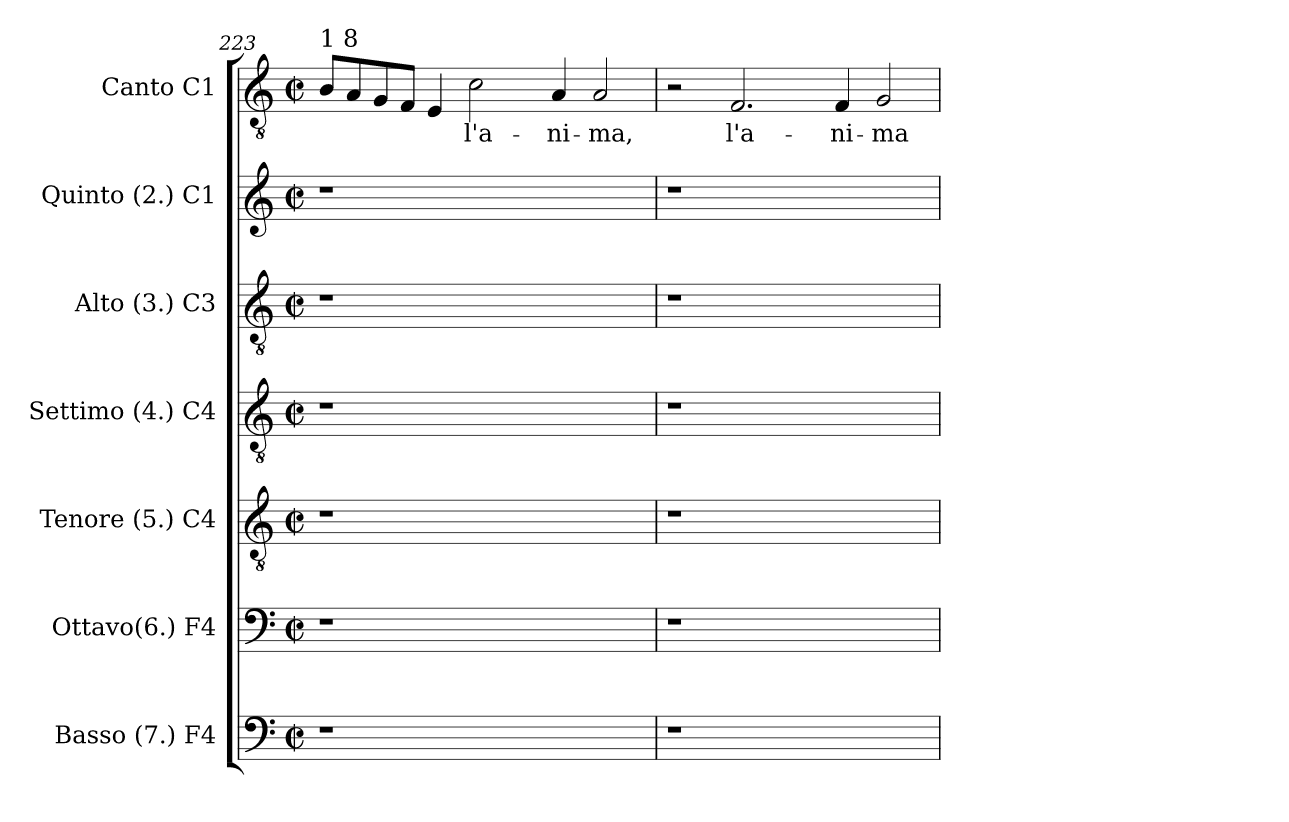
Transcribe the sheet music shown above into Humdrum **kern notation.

**kern	**kern	**kern	**kern	**kern	**kern	**kern	**text
*part7	*part6	*part5	*part4	*part3	*part2	*part1	*part1
*staff7	*staff6	*staff5	*staff4	*staff3	*staff2	*staff1	*staff1
*I"Basso (7.)  F4	*I"Ottavo(6.)  F4	*I"Tenore (5.)  C4	*I"Settimo (4.)  C4	*I"Alto (3.)  C3	*I"Quinto (2.)  C1	*I"Canto  C1	*
*	*	*I'T	*	*I'A	*	*I'C	*
!!LO:LB:g=z
*clefF4	*clefF4	*clefGv2	*clefGv2	*clefGv2	*clefG2	*clefGv2	*
*k[]	*k[]	*k[]	*k[]	*k[]	*k[]	*k[]	*
*C:	*C:	*C:	*C:	*C:	*C:	*C:	*
*M2/2	*M2/2	*M2/2	*M2/2	*M2/2	*M2/2	*M2/2	*
*met(c|)	*met(c|)	*met(c|)	*met(c|)	*met(c|)	*met(c|)	*met(c|)	*
=223	=223	=223	=223	=223	=223	=223	=223
!	!	!	!	!	!	!LO:TX:a:t=1 8	!
!	!	!	!	!	!	!	!LO:LY:b:cj
1r	1r	1r	1r	1r	1r	8B/L	.
!	!	!	!	!	!	!	!LO:LY:b:cj
.	.	.	.	.	.	8A/	.
!	!	!	!	!	!	!	!LO:LY:b:cj
.	.	.	.	.	.	8G/	.
!	!	!	!	!	!	!	!LO:LY:b:cj
.	.	.	.	.	.	8F/J	.
!	!	!	!	!	!	!	!LO:LY:b:cj
.	.	.	.	.	.	4E/	.
!	!	!	!	!	!	!	!LO:LY:b:cj
.	.	.	.	.	.	2c\	l'a-
1ryy	1ryy	1ryy	1ryy	1ryy	1ryy	.	.
!	!	!	!	!	!	!	!LO:LY:b:cj
.	.	.	.	.	.	4A/	-ni-
!	!	!	!	!	!	!	!LO:LY:b:cj
.	.	.	.	.	.	2A/	-ma,
=224	=224	=224	=224	=224	=224	=224	=224
1r	1r	1r	1r	1r	1r	2r	.
!	!	!	!	!	!	!	!LO:LY:b:cj
.	.	.	.	.	.	2.F/	l'a-
1ryy	1ryy	1ryy	1ryy	1ryy	1ryy	.	.
!	!	!	!	!	!	!	!LO:LY:b:cj
.	.	.	.	.	.	4F/	-ni-
!	!	!	!	!	!	!	!LO:LY:b:cj
.	.	.	.	.	.	2G/	-ma
=	=	=	=	=	=	=	=
*-	*-	*-	*-	*-	*-	*-	*-
